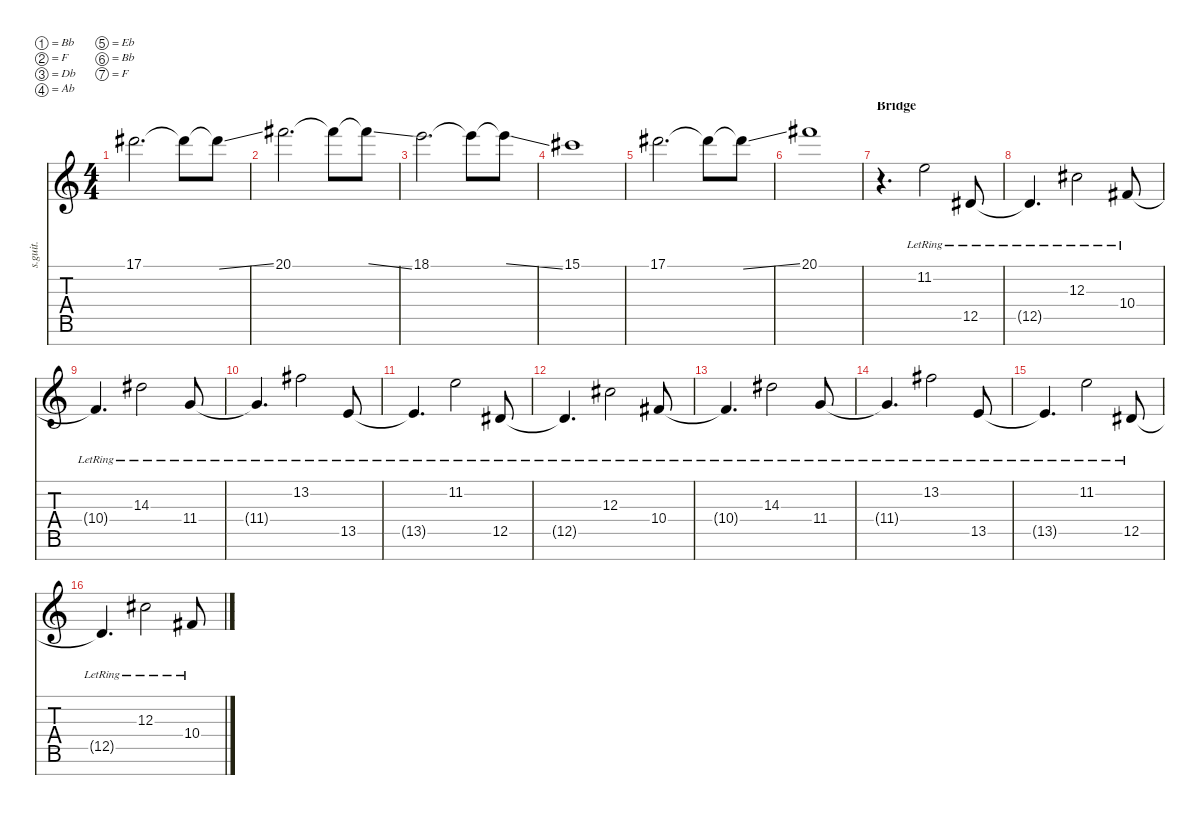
\defaultSystemsLayout 4
\hideDynamics
\bracketExtendMode nobrackets
\track ("(more atmosphere)" "s.guit.") {instrument electricpiano1}
\staff {score tabs}
\tuning (Bb3 F3 Db3 Ab2 Eb2 Bb1 F1)
\displaytranspose 12
\ts (4 4)
\tempo (115 hide)
\clef g2
\ks c
17.1{acc #}.2{d lyrics (0 "") lyrics (1 "") lyrics (2 "") lyrics (3 "") lyrics (4 "") dy f} 17.1{t acc #}.8{lyrics (0 "") lyrics (1 "") lyrics (2 "") lyrics (3 "") lyrics (4 "")} 17.1{ss t acc #}.8{lyrics (0 "") lyrics (1 "") lyrics (2 "") lyrics (3 "") lyrics (4 "")} |
20.1{acc #}.2{d lyrics (0 "") lyrics (1 "") lyrics (2 "") lyrics (3 "") lyrics (4 "") dy fff} 20.1{t acc #}.8{lyrics (0 "") lyrics (1 "") lyrics (2 "") lyrics (3 "") lyrics (4 "") dy f} 20.1{ss t acc #}.8{lyrics (0 "") lyrics (1 "") lyrics (2 "") lyrics (3 "") lyrics (4 "")} |
18.1.2{d lyrics (0 "") lyrics (1 "") lyrics (2 "") lyrics (3 "") lyrics (4 "") dy ff} 18.1{t}.8{lyrics (0 "") lyrics (1 "") lyrics (2 "") lyrics (3 "") lyrics (4 "") dy f} 18.1{ss t}.8{lyrics (0 "") lyrics (1 "") lyrics (2 "") lyrics (3 "") lyrics (4 "")} |
15.1{acc #}.1{lyrics (0 "") lyrics (1 "") lyrics (2 "") lyrics (3 "") lyrics (4 "") dy mf} |
17.1{acc #}.2{d lyrics (0 "") lyrics (1 "") lyrics (2 "") lyrics (3 "") lyrics (4 "") dy f} 17.1{t acc #}.8{lyrics (0 "") lyrics (1 "") lyrics (2 "") lyrics (3 "") lyrics (4 "")} 17.1{ss t acc #}.8{lyrics (0 "") lyrics (1 "") lyrics (2 "") lyrics (3 "") lyrics (4 "")} |
20.1{acc #}.1{lyrics (0 "") lyrics (1 "") lyrics (2 "") lyrics (3 "") lyrics (4 "")} |
\section ("" "Bridge")
r.4{d} 11.2{lr}.2{lyrics (0 "") lyrics (1 "") lyrics (2 "") lyrics (3 "") lyrics (4 "")} 12.5{lr acc #}.8{lyrics (0 "") lyrics (1 "") lyrics (2 "") lyrics (3 "") lyrics (4 "")} |
12.5{lr t acc #}.4{d lyrics (0 "") lyrics (1 "") lyrics (2 "") lyrics (3 "") lyrics (4 "")} 12.3{lr acc #}.2{lyrics (0 "") lyrics (1 "") lyrics (2 "") lyrics (3 "") lyrics (4 "")} 10.4{lr acc #}.8{lyrics (0 "") lyrics (1 "") lyrics (2 "") lyrics (3 "") lyrics (4 "")} |
10.4{lr t acc #}.4{d lyrics (0 "") lyrics (1 "") lyrics (2 "") lyrics (3 "") lyrics (4 "")} 14.3{lr acc #}.2{lyrics (0 "") lyrics (1 "") lyrics (2 "") lyrics (3 "") lyrics (4 "")} 11.4{lr}.8{lyrics (0 "") lyrics (1 "") lyrics (2 "") lyrics (3 "") lyrics (4 "")} |
11.4{lr t}.4{d lyrics (0 "") lyrics (1 "") lyrics (2 "") lyrics (3 "") lyrics (4 "")} 13.2{lr acc #}.2{lyrics (0 "") lyrics (1 "") lyrics (2 "") lyrics (3 "") lyrics (4 "")} 13.5{lr}.8{lyrics (0 "") lyrics (1 "") lyrics (2 "") lyrics (3 "") lyrics (4 "")} |
13.5{lr t}.4{d lyrics (0 "") lyrics (1 "") lyrics (2 "") lyrics (3 "") lyrics (4 "")} 11.2{lr}.2{lyrics (0 "") lyrics (1 "") lyrics (2 "") lyrics (3 "") lyrics (4 "")} 12.5{lr acc #}.8{lyrics (0 "") lyrics (1 "") lyrics (2 "") lyrics (3 "") lyrics (4 "")} |
12.5{lr t acc #}.4{d lyrics (0 "") lyrics (1 "") lyrics (2 "") lyrics (3 "") lyrics (4 "")} 12.3{lr acc #}.2{lyrics (0 "") lyrics (1 "") lyrics (2 "") lyrics (3 "") lyrics (4 "")} 10.4{lr acc #}.8{lyrics (0 "") lyrics (1 "") lyrics (2 "") lyrics (3 "") lyrics (4 "")} |
10.4{lr t acc #}.4{d lyrics (0 "") lyrics (1 "") lyrics (2 "") lyrics (3 "") lyrics (4 "")} 14.3{lr acc #}.2{lyrics (0 "") lyrics (1 "") lyrics (2 "") lyrics (3 "") lyrics (4 "")} 11.4{lr}.8{lyrics (0 "") lyrics (1 "") lyrics (2 "") lyrics (3 "") lyrics (4 "")} |
11.4{lr t}.4{d lyrics (0 "") lyrics (1 "") lyrics (2 "") lyrics (3 "") lyrics (4 "")} 13.2{lr acc #}.2{lyrics (0 "") lyrics (1 "") lyrics (2 "") lyrics (3 "") lyrics (4 "")} 13.5{lr}.8{lyrics (0 "") lyrics (1 "") lyrics (2 "") lyrics (3 "") lyrics (4 "")} |
13.5{lr t}.4{d lyrics (0 "") lyrics (1 "") lyrics (2 "") lyrics (3 "") lyrics (4 "")} 11.2{lr}.2{lyrics (0 "") lyrics (1 "") lyrics (2 "") lyrics (3 "") lyrics (4 "")} 12.5{lr acc #}.8{lyrics (0 "") lyrics (1 "") lyrics (2 "") lyrics (3 "") lyrics (4 "")} |
12.5{lr t acc #}.4{d lyrics (0 "") lyrics (1 "") lyrics (2 "") lyrics (3 "") lyrics (4 "")} 12.3{lr acc #}.2{lyrics (0 "") lyrics (1 "") lyrics (2 "") lyrics (3 "") lyrics (4 "")} 10.4{lr acc #}.8{lyrics (0 "") lyrics (1 "") lyrics (2 "") lyrics (3 "") lyrics (4 "")}
